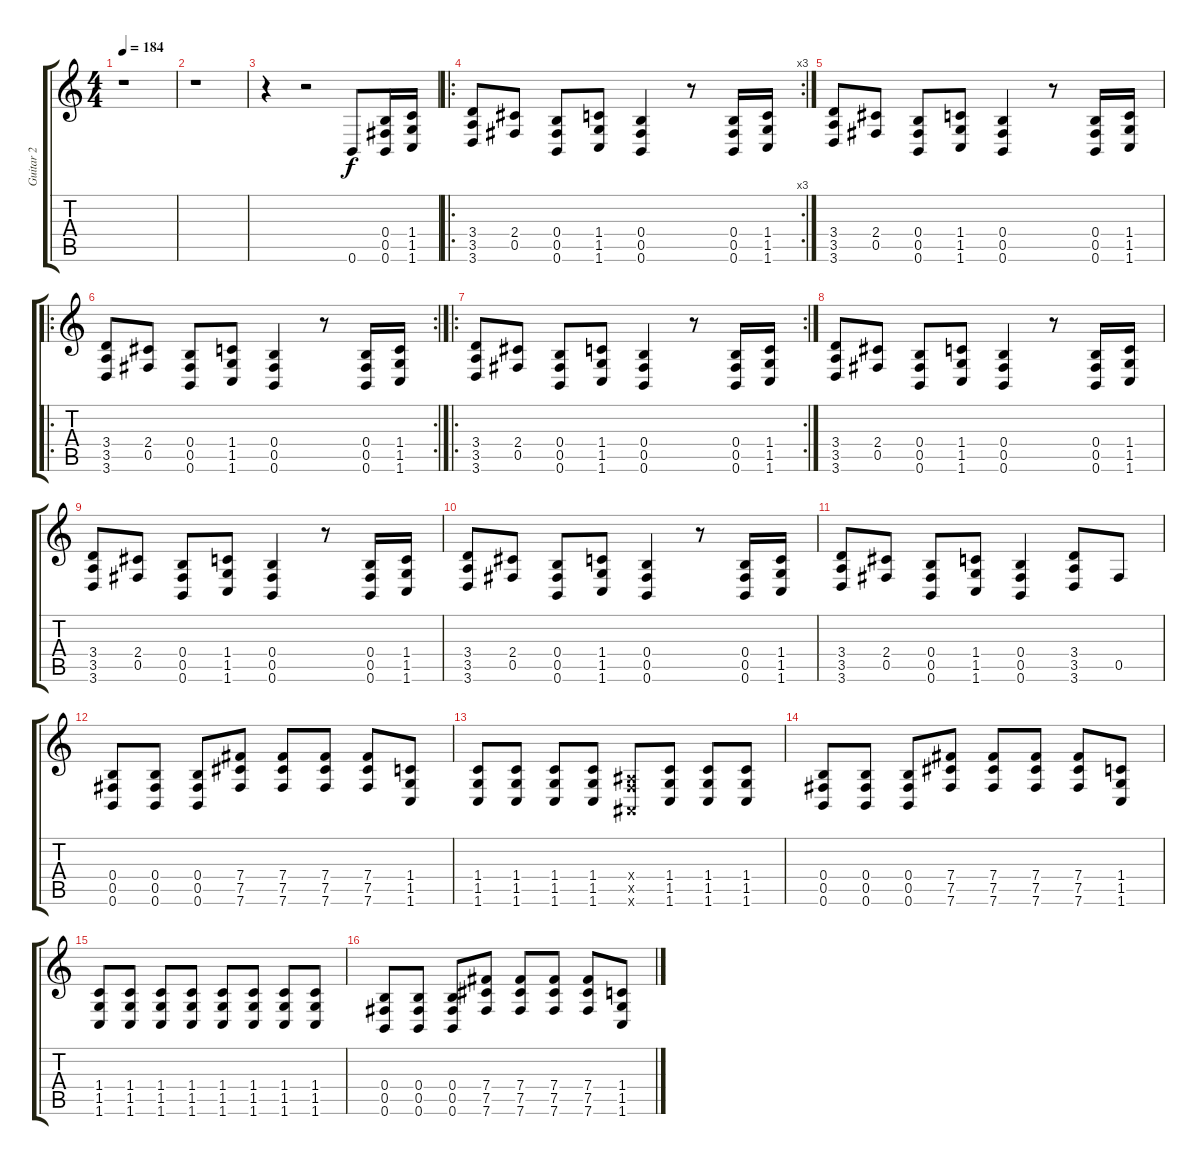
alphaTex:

\track ("Guitar 2" "Guitar 2") {instrument distortionguitar}
\staff {score tabs}
\tuning (Db4 Ab3 E3 B2 Gb2 B1) {hide}
\ts (4 4)
\tempo 184
\clef g2
\ks c
r.1{dy f} |
r.1 |
r.4 r.2 0.6.8 (0.4 0.5 0.6).16 (1.4 1.5 1.6).16 |
\ro
\rc 3
(3.4 3.5 3.6).8 (2.4 0.5).8 (0.4 0.5 0.6).8 (1.4 1.5 1.6).8 (0.4 0.5 0.6).4 r.8 (0.4 0.5 0.6).16 (1.4 1.5 1.6).16 |
(3.4 3.5 3.6).8 (2.4 0.5).8 (0.4 0.5 0.6).8 (1.4 1.5 1.6).8 (0.4 0.5 0.6).4 r.8 (0.4 0.5 0.6).16 (1.4 1.5 1.6).16 |
\ro
\rc 2
(3.4 3.5 3.6).8 (2.4 0.5).8 (0.4 0.5 0.6).8 (1.4 1.5 1.6).8 (0.4 0.5 0.6).4 r.8 (0.4 0.5 0.6).16 (1.4 1.5 1.6).16 |
\ro
\rc 2
(3.4 3.5 3.6).8 (2.4 0.5).8 (0.4 0.5 0.6).8 (1.4 1.5 1.6).8 (0.4 0.5 0.6).4 r.8 (0.4 0.5 0.6).16 (1.4 1.5 1.6).16 |
(3.4 3.5 3.6).8 (2.4 0.5).8 (0.4 0.5 0.6).8 (1.4 1.5 1.6).8 (0.4 0.5 0.6).4 r.8 (0.4 0.5 0.6).16 (1.4 1.5 1.6).16 |
(3.4 3.5 3.6).8 (2.4 0.5).8 (0.4 0.5 0.6).8 (1.4 1.5 1.6).8 (0.4 0.5 0.6).4 r.8 (0.4 0.5 0.6).16 (1.4 1.5 1.6).16 |
(3.4 3.5 3.6).8 (2.4 0.5).8 (0.4 0.5 0.6).8 (1.4 1.5 1.6).8 (0.4 0.5 0.6).4 r.8 (0.4 0.5 0.6).16 (1.4 1.5 1.6).16 |
(3.4 3.5 3.6).8 (2.4 0.5).8 (0.4 0.5 0.6).8 (1.4 1.5 1.6).8 (0.4 0.5 0.6).4 (3.4 3.5 3.6).8 0.5.8 |
(0.4 0.5 0.6).8 (0.4 0.5 0.6).8 (0.4 0.5 0.6).8 (7.4 7.5 7.6).8 (7.4 7.5 7.6).8 (7.4 7.5 7.6).8 (7.4 7.5 7.6).8 (1.4 1.5 1.6).8 |
(1.4 1.5 1.6).8 (1.4 1.5 1.6).8 (1.4 1.5 1.6).8 (1.4 1.5 1.6).8 (-1.4{x} -1.5{x} -1.6{x}).8 (1.4 1.5 1.6).8 (1.4 1.5 1.6).8 (1.4 1.5 1.6).8 |
(0.4 0.5 0.6).8 (0.4 0.5 0.6).8 (0.4 0.5 0.6).8 (7.4 7.5 7.6).8 (7.4 7.5 7.6).8 (7.4 7.5 7.6).8 (7.4 7.5 7.6).8 (1.4 1.5 1.6).8 |
(1.4 1.5 1.6).8 (1.4 1.5 1.6).8 (1.4 1.5 1.6).8 (1.4 1.5 1.6).8 (1.4 1.5 1.6).8 (1.4 1.5 1.6).8 (1.4 1.5 1.6).8 (1.4 1.5 1.6).8 |
(0.4 0.5 0.6).8 (0.4 0.5 0.6).8 (0.4 0.5 0.6).8 (7.4 7.5 7.6).8 (7.4 7.5 7.6).8 (7.4 7.5 7.6).8 (7.4 7.5 7.6).8 (1.4 1.5 1.6).8
